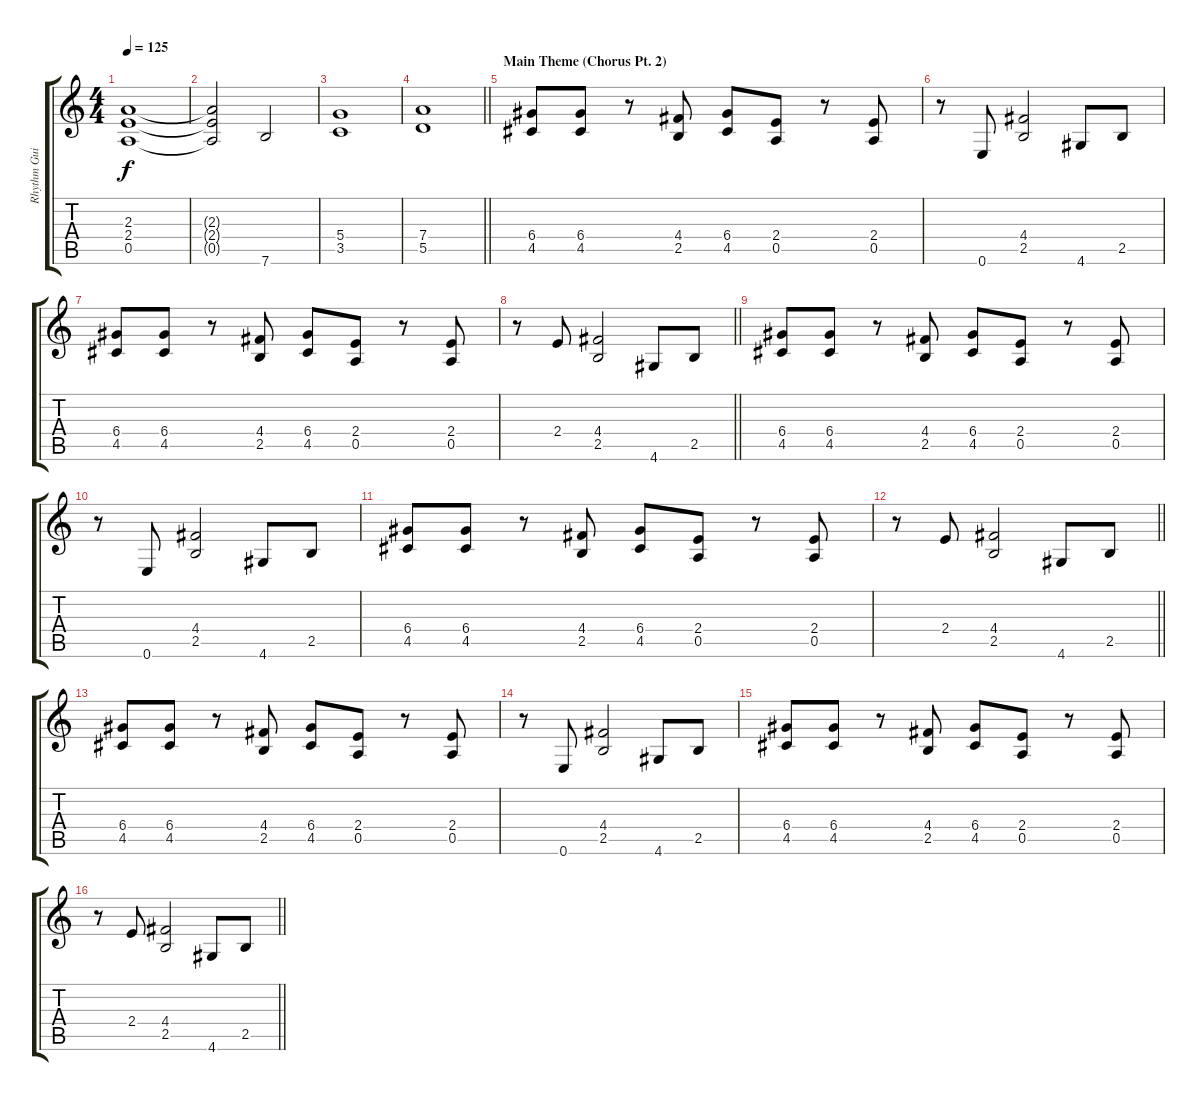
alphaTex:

\track ("Rhythm Guitar " "Rhythm Gui") {instrument distortionguitar}
\staff {score tabs}
\tuning (E4 B3 G3 D3 A2 E2) {hide}
\ts (4 4)
\tempo 125
\clef g2
\ks c
(2.3 2.4 0.5).1{dy f} |
(2.3{t} 2.4{t} 0.5{t}).2 7.6.2 |
(5.4 3.5).1 |
\barLineRight lightlight
(7.4 5.5).1 |
\section ("" "Main Theme (Chorus Pt. 2) ")
(6.4 4.5).8 (6.4 4.5).8 r.8 (4.4 2.5).8 (6.4 4.5).8 (2.4 0.5).8 r.8 (2.4 0.5).8 |
r.8 0.6.8 (4.4 2.5).2 4.6.8 2.5.8 |
(6.4 4.5).8 (6.4 4.5).8 r.8 (4.4 2.5).8 (6.4 4.5).8 (2.4 0.5).8 r.8 (2.4 0.5).8 |
\barLineRight lightlight
r.8 2.4.8 (4.4 2.5).2 4.6.8 2.5.8 |
(6.4 4.5).8 (6.4 4.5).8 r.8 (4.4 2.5).8 (6.4 4.5).8 (2.4 0.5).8 r.8 (2.4 0.5).8 |
r.8 0.6.8 (4.4 2.5).2 4.6.8 2.5.8 |
(6.4 4.5).8 (6.4 4.5).8 r.8 (4.4 2.5).8 (6.4 4.5).8 (2.4 0.5).8 r.8 (2.4 0.5).8 |
\barLineRight lightlight
r.8 2.4.8 (4.4 2.5).2 4.6.8 2.5.8 |
(6.4 4.5).8 (6.4 4.5).8 r.8 (4.4 2.5).8 (6.4 4.5).8 (2.4 0.5).8 r.8 (2.4 0.5).8 |
r.8 0.6.8 (4.4 2.5).2 4.6.8 2.5.8 |
(6.4 4.5).8 (6.4 4.5).8 r.8 (4.4 2.5).8 (6.4 4.5).8 (2.4 0.5).8 r.8 (2.4 0.5).8 |
\barLineRight lightlight
r.8 2.4.8 (4.4 2.5).2 4.6.8 2.5.8
